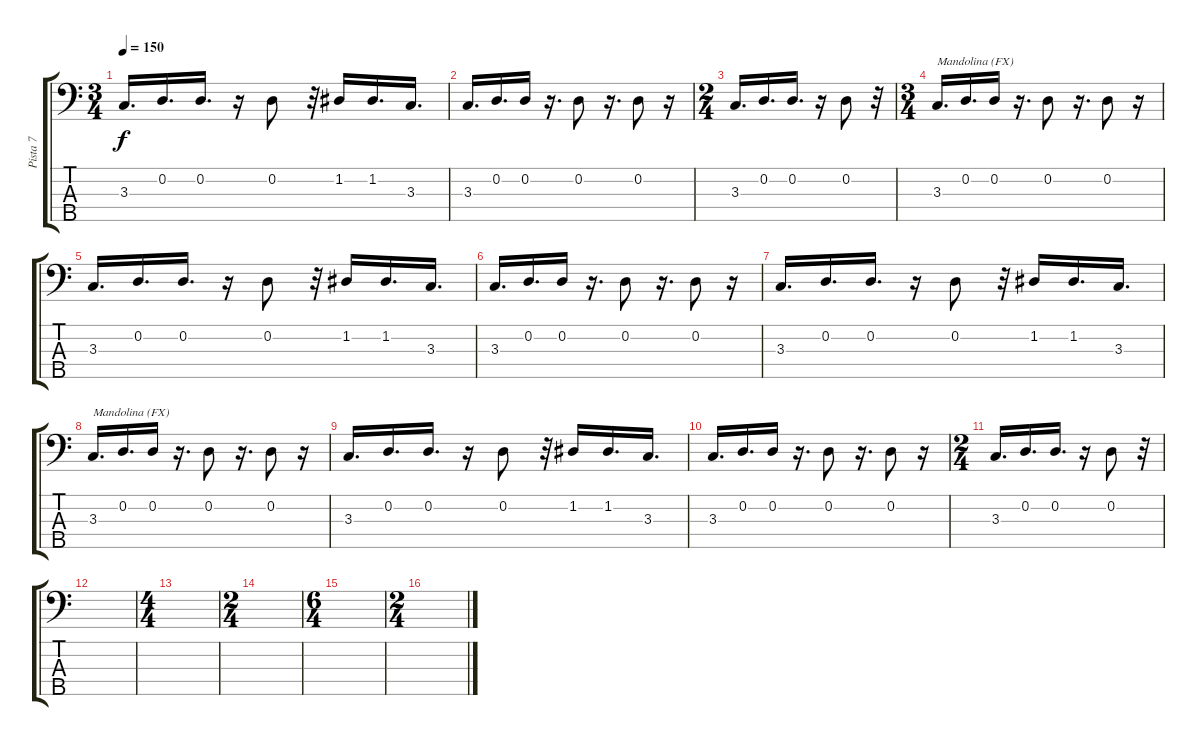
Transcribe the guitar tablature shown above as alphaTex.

\track ("Pista 7" "Pista 7") {instrument fretlessbass}
\staff {score tabs}
\tuning (G2 D2 A1 E1 B0) {hide}
\ts (3 4)
\tempo 150
\clef f4
\ks c
3.3.16{d dy f} 0.2.16{d} 0.2.16{d} r.16 0.2.8 r.32 1.2.16 1.2.16{d} 3.3.16{d} |
3.3.16{d} 0.2.16{d} 0.2.16 r.16{d} 0.2.8 r.16{d} 0.2.8 r.16 |
\ts (2 4)
3.3.16{d} 0.2.16{d} 0.2.16{d} r.16 0.2.8 r.32 |
\ts (3 4)
3.3.16{d txt "Mandolina (FX)"} 0.2.16{d} 0.2.16 r.16{d} 0.2.8 r.16{d} 0.2.8 r.16 |
3.3.16{d} 0.2.16{d} 0.2.16{d} r.16 0.2.8 r.32 1.2.16 1.2.16{d} 3.3.16{d} |
3.3.16{d} 0.2.16{d} 0.2.16 r.16{d} 0.2.8 r.16{d} 0.2.8 r.16 |
3.3.16{d} 0.2.16{d} 0.2.16{d} r.16 0.2.8 r.32 1.2.16 1.2.16{d} 3.3.16{d} |
3.3.16{d txt "Mandolina (FX)"} 0.2.16{d} 0.2.16 r.16{d} 0.2.8 r.16{d} 0.2.8 r.16 |
3.3.16{d} 0.2.16{d} 0.2.16{d} r.16 0.2.8 r.32 1.2.16 1.2.16{d} 3.3.16{d} |
3.3.16{d} 0.2.16{d} 0.2.16 r.16{d} 0.2.8 r.16{d} 0.2.8 r.16 |
\ts (2 4)
3.3.16{d} 0.2.16{d} 0.2.16{d} r.16 0.2.8 r.32 |
|
\ts (4 4)
|
\ts (2 4)
|
\ts (6 4)
|
\ts (2 4)
